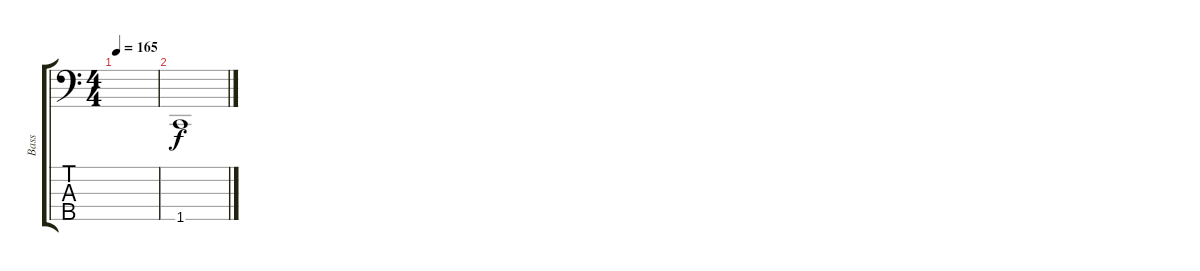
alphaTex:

\track ("Bass" "Bass") {instrument electricbassfinger}
\staff {score tabs}
\tuning (G2 D2 A1 E1 B0) {hide}
\ts (4 4)
\tempo 165
\clef f4
\ks c
|
1.5.1
